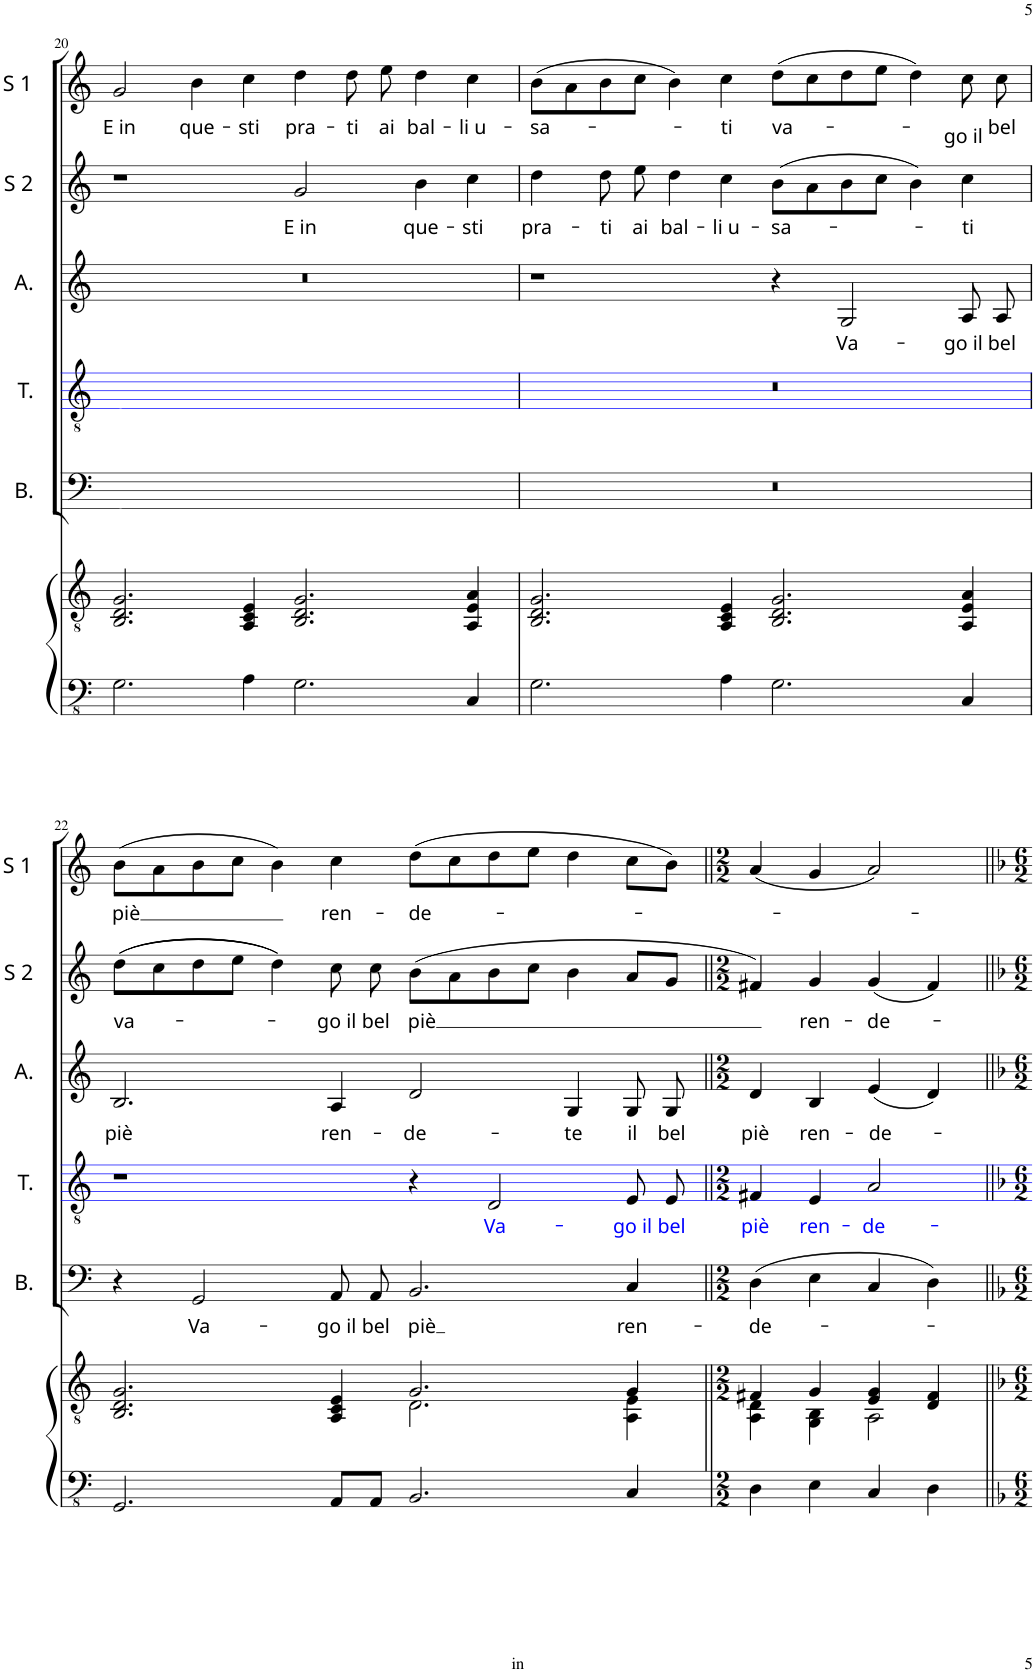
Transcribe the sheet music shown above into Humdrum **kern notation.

**kern	**kern	**kern	**text	**kern	**text	**kern	**text	**kern	**text	**kern	**text
*part6	*part6	*part5	*part5	*part4	*part4	*part3	*part3	*part2	*part2	*part1	*part1
*staff7	*staff6	*staff5	*staff5	*staff4	*staff4	*staff3	*staff3	*staff2	*staff2	*staff1	*staff1
*I"Piano	*	*I"B.	*	*I"T.	*	*I"A.	*	*I"S 2	*	*I"S 1	*
*I'Pno	*	*I'B.	*	*I'T.	*	*I'A.	*	*I'S 2	*	*I'S 1	*
!!LO:PB:g=z
*clefFv4	*clefGv2	*clefF4	*	*clefGv2	*	*clefG2	*	*clefG2	*	*clefG2	*
*k[]	*k[]	*k[]	*	*k[]	*	*k[]	*	*k[]	*	*k[]	*
*M4/2	*M4/2	*M4/2	*	*M4/2	*	*M4/2	*	*M4/2	*	*M4/2	*
=20	=20	=20	=20	=20	=20	=20	=20	=20	=20	=20	=20
!	!	!	!	!	!	!	!	!	!	!	!LO:LY:b
2.GG\	2.BB/ 2.D/ 2.G/	0FF!i	.	0D!i	.	0r	.	1r	.	2g/	E in
!	!	!	!	!	!	!	!	!	!	!	!LO:LY:b
.	.	.	.	.	.	.	.	.	.	4b\	que-
!	!	!	!	!	!	!	!	!	!	!	!LO:LY:b
4AA\	4AA/ 4C/ 4E/	.	.	.	.	.	.	.	.	4cc\	-sti
!	!	!	!	!	!	!	!	!	!LO:LY:b	!	!LO:LY:b
2.GG\	2.BB/ 2.D/ 2.G/	.	.	.	.	.	.	2g/	E in	4dd\	pra-
!	!	!	!	!	!	!	!	!	!	!	!LO:LY:b
.	.	.	.	.	.	.	.	.	.	8dd\	-ti
!	!	!	!	!	!	!	!	!	!	!	!LO:LY:b
.	.	.	.	.	.	.	.	.	.	8ee\	ai
!	!	!	!	!	!	!	!	!	!LO:LY:b	!	!LO:LY:b
.	.	.	.	.	.	.	.	4b\	que-	4dd\	bal-
!	!	!	!	!	!	!	!	!	!LO:LY:b	!	!LO:LY:b
4CC/	4AA/ 4E/ 4A/	.	.	.	.	.	.	4cc\	-sti	4cc\	-li u-
=21	=21	=21	=21	=21	=21	=21	=21	=21	=21	=21	=21
!	!	!	!	!	!	!	!	!	!LO:LY:b	!	!LO:LY:b
2.GG\	2.BB/ 2.D/ 2.G/	0r	.	0r	.	1r	.	4dd\	pra-	(8b\L	-sa-
.	.	.	.	.	.	.	.	.	.	8a\	.
!	!	!	!	!	!	!	!	!	!LO:LY:b	!	!
.	.	.	.	.	.	.	.	8dd\	-ti	8b\	.
!	!	!	!	!	!	!	!	!	!LO:LY:b	!	!
.	.	.	.	.	.	.	.	8ee\	ai	8cc\J	.
!	!	!	!	!	!	!	!	!	!LO:LY:b	!	!
.	.	.	.	.	.	.	.	4dd\	bal-	4b\)	.
!	!	!	!	!	!	!	!	!	!LO:LY:b	!	!LO:LY:b
4AA\	4AA/ 4C/ 4E/	.	.	.	.	.	.	4cc\	-li u-	4cc\	-ti
!	!	!	!	!	!	!	!	!	!LO:LY:b	!	!LO:LY:b
2.GG\	2.BB/ 2.D/ 2.G/	.	.	.	.	4r	.	(8b\L	-sa-	(8dd\L	va-
.	.	.	.	.	.	.	.	8a\	.	8cc\	.
!	!	!	!	!	!	!	!LO:LY:b	!	!	!	!
.	.	.	.	.	.	2G/	Va-	8b\	.	8dd\	.
.	.	.	.	.	.	.	.	8cc\J	.	8ee\J	.
.	.	.	.	.	.	.	.	4b\)	.	4dd\)	.
!	!	!	!	!	!	!	!LO:LY:b	!	!LO:LY:b	!	!LO:LY:b
4CC/	4AA/ 4E/ 4A/	.	.	.	.	8A/L	-go il	4cc\	-ti	8cc\	-go il
!	!	!	!	!	!	!	!LO:LY:b	!	!	!	!LO:LY:b
.	.	.	.	.	.	8A/J	bel	.	.	8cc\	bel
!!LO:LB:g=z
=22	=22	=22	=22	=22	=22	=22	=22	=22	=22	=22	=22
*	*^	*	*	*	*	*	*	*	*	*	*
!	!	!	!	!	!	!	!	!LO:LY:b	!	!LO:LY:b	!	!LO:LY:b
2.GGG/	2.BB/ 2.D/ 2.G/	1ryy	4r	.	1r	.	2.B/	piè	((8dd\L	va-	(8b\L	-piè
.	.	.	.	.	.	.	.	.	8cc\	.	8a\	.
!	!	!	!	!LO:LY:b	!	!	!	!	!	!	!	!
.	.	.	2GG/	Va-	.	.	.	.	8dd\	.	8b\	.
.	.	.	.	.	.	.	.	.	8ee\J	.	8cc\J	.
.	.	.	.	.	.	.	.	.	4dd\))	.	4b\)	.
!	!	!	!	!LO:LY:b	!	!	!	!LO:LY:b	!	!LO:LY:b	!	!LO:LY:b
8AAA/L	4AA/ 4C/ 4E/	.	8AA/L	-go il	.	.	4A/	ren-	8cc\	-go il	4cc\	ren-
!	!	!	!	!LO:LY:b	!	!	!	!	!	!LO:LY:b	!	!
8AAA/J	.	.	8AA/J	bel	.	.	.	.	8cc\	bel	.	.
!	!	!	!	!LO:LY:b	!	!	!	!LO:LY:b	!	!LO:LY:b	!	!LO:LY:b
2.BBB/	2.G/	2.D\	2.BB/	piè	4r	.	2d/	-de-	(8b\L	-piè	(8dd\L	-de-
.	.	.	.	.	.	.	.	.	8a\	.	8cc\	.
!	!	!	!	!	!	!LO:LY:b:color=#0000FF	!	!	!	!	!	!
.	.	.	.	.	2D/	Va-	.	.	8b\	.	8dd\	.
.	.	.	.	.	.	.	.	.	8cc\J	.	8ee\J	.
!	!	!	!	!	!	!	!	!LO:LY:b	!	!	!	!
.	.	.	.	.	.	.	4G/	-te	4b\	.	4dd\	.
!	!	!	!	!LO:LY:b	!	!LO:LY:b:color=#0000FF	!	!LO:LY:b	!	!	!	!
4CC/	4G/	4AA\ 4E\	4C/	ren-	8E/L	-go il	8G/L	il	8a/L	.	8cc\L	.
!	!	!	!	!	!	!LO:LY:b:color=#0000FF	!	!LO:LY:b	!	!	!	!
.	.	.	.	.	8E/J	bel	8G/J	bel	8g/J	.	8b\J)	.
=23||	=23||	=23||	=23||	=23||	=23||	=23||	=23||	=23||	=23||	=23||	=23||	=23||
*M2/2	*M2/2	*	*M2/2	*	*M2/2	*	*M2/2	*	*M2/2	*	*M2/2	*
!	!	!	!	!LO:LY:b	!	!LO:LY:b:color=#0000FF	!	!LO:LY:b	!	!	!	!
4DD\	4F#X/	4AA\ 4D\	(4D\	-de-	4F#X/	piè	4d/	piè	4f#X/)	.	(4a/	.
!	!	!	!	!	!	!LO:LY:b:color=#0000FF	!	!LO:LY:b	!	!LO:LY:b	!	!
4EE\	4G/	4GG\ 4BB\	4E\	.	4E/	ren-	4B/	ren-	4g/	ren-	4g/	.
!	!	!	!	!	!	!LO:LY:b:color=#0000FF	!	!LO:LY:b	!	!LO:LY:b	!	!
4CC/	4E/ 4G/	2AA\	4C/	.	2A/	-de-	(4e/	-de-	(4g/	-de-	2a/)	.
4DD\	4D/ 4F#/	.	4D\)	.	.	.	4d/)	.	4f#/)	.	.	.
*	*v	*v	*	*	*	*	*	*	*	*	*	*
=||	=||	=||	=||	=||	=||	=||	=||	=||	=||	=||	=||
*-	*-	*-	*-	*-	*-	*-	*-	*-	*-	*-	*-
